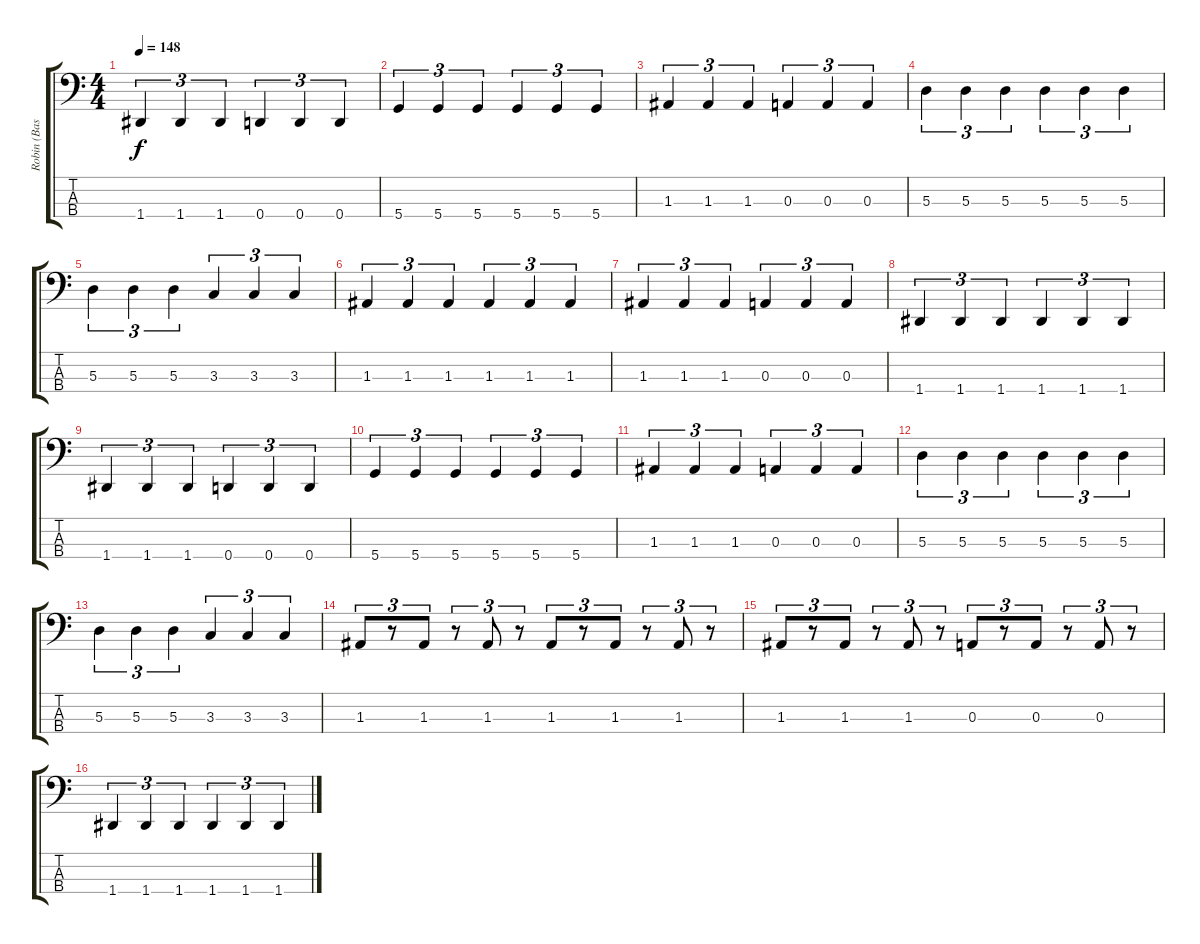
\track ("Robin (Bass)" "Robin (Bas") {instrument electricbassfinger}
\staff {score tabs}
\tuning (G2 D2 A1 D1) {hide}
\ts (4 4)
\tempo 148
\clef f4
\ks c
1.4.4{tu (3 2) dy f} 1.4.4{tu (3 2)} 1.4.4{tu (3 2)} 0.4.4{tu (3 2)} 0.4.4{tu (3 2)} 0.4.4{tu (3 2)} |
5.4.4{tu (3 2)} 5.4.4{tu (3 2)} 5.4.4{tu (3 2)} 5.4.4{tu (3 2)} 5.4.4{tu (3 2)} 5.4.4{tu (3 2)} |
1.3.4{tu (3 2)} 1.3.4{tu (3 2)} 1.3.4{tu (3 2)} 0.3.4{tu (3 2)} 0.3.4{tu (3 2)} 0.3.4{tu (3 2)} |
5.3.4{tu (3 2)} 5.3.4{tu (3 2)} 5.3.4{tu (3 2)} 5.3.4{tu (3 2)} 5.3.4{tu (3 2)} 5.3.4{tu (3 2)} |
5.3.4{tu (3 2)} 5.3.4{tu (3 2)} 5.3.4{tu (3 2)} 3.3.4{tu (3 2)} 3.3.4{tu (3 2)} 3.3.4{tu (3 2)} |
1.3.4{tu (3 2)} 1.3.4{tu (3 2)} 1.3.4{tu (3 2)} 1.3.4{tu (3 2)} 1.3.4{tu (3 2)} 1.3.4{tu (3 2)} |
1.3.4{tu (3 2)} 1.3.4{tu (3 2)} 1.3.4{tu (3 2)} 0.3.4{tu (3 2)} 0.3.4{tu (3 2)} 0.3.4{tu (3 2)} |
1.4.4{tu (3 2)} 1.4.4{tu (3 2)} 1.4.4{tu (3 2)} 1.4.4{tu (3 2)} 1.4.4{tu (3 2)} 1.4.4{tu (3 2)} |
1.4.4{tu (3 2)} 1.4.4{tu (3 2)} 1.4.4{tu (3 2)} 0.4.4{tu (3 2)} 0.4.4{tu (3 2)} 0.4.4{tu (3 2)} |
5.4.4{tu (3 2)} 5.4.4{tu (3 2)} 5.4.4{tu (3 2)} 5.4.4{tu (3 2)} 5.4.4{tu (3 2)} 5.4.4{tu (3 2)} |
1.3.4{tu (3 2)} 1.3.4{tu (3 2)} 1.3.4{tu (3 2)} 0.3.4{tu (3 2)} 0.3.4{tu (3 2)} 0.3.4{tu (3 2)} |
5.3.4{tu (3 2)} 5.3.4{tu (3 2)} 5.3.4{tu (3 2)} 5.3.4{tu (3 2)} 5.3.4{tu (3 2)} 5.3.4{tu (3 2)} |
5.3.4{tu (3 2)} 5.3.4{tu (3 2)} 5.3.4{tu (3 2)} 3.3.4{tu (3 2)} 3.3.4{tu (3 2)} 3.3.4{tu (3 2)} |
1.3.8{tu (3 2)} r.8{tu (3 2)} 1.3.8{tu (3 2)} r.8{tu (3 2)} 1.3.8{tu (3 2)} r.8{tu (3 2)} 1.3.8{tu (3 2)} r.8{tu (3 2)} 1.3.8{tu (3 2)} r.8{tu (3 2)} 1.3.8{tu (3 2)} r.8{tu (3 2)} |
1.3.8{tu (3 2)} r.8{tu (3 2)} 1.3.8{tu (3 2)} r.8{tu (3 2)} 1.3.8{tu (3 2)} r.8{tu (3 2)} 0.3.8{tu (3 2)} r.8{tu (3 2)} 0.3.8{tu (3 2)} r.8{tu (3 2)} 0.3.8{tu (3 2)} r.8{tu (3 2)} |
1.4.4{tu (3 2)} 1.4.4{tu (3 2)} 1.4.4{tu (3 2)} 1.4.4{tu (3 2)} 1.4.4{tu (3 2)} 1.4.4{tu (3 2)}
